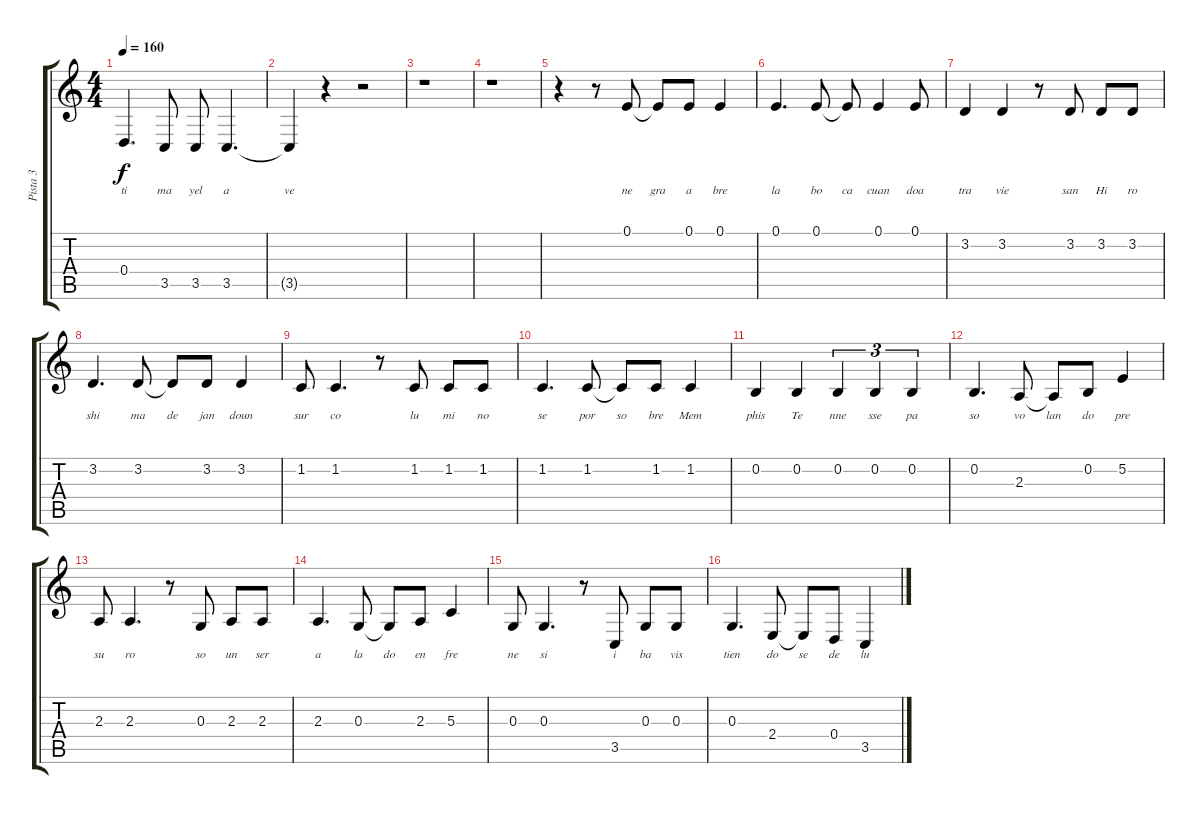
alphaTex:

\track ("Pista 3" "Pista 3") {instrument stringensemble1}
\staff {score tabs}
\tuning (E4 B3 G3 D3 A2 E2) {hide}
\ts (4 4)
\tempo 160
\clef g2
\ks c
0.4.4{d lyrics (0 "ti") lyrics (1 "") lyrics (2 "") lyrics (3 "") lyrics (4 "") dy f} 3.5.8{lyrics (0 "ma") lyrics (1 "") lyrics (2 "") lyrics (3 "") lyrics (4 "")} 3.5.8{lyrics (0 "yel") lyrics (1 "") lyrics (2 "") lyrics (3 "") lyrics (4 "")} 3.5.4{d lyrics (0 "a") lyrics (1 "") lyrics (2 "") lyrics (3 "") lyrics (4 "")} |
3.5{t}.4{lyrics (0 "ve") lyrics (1 "") lyrics (2 "") lyrics (3 "") lyrics (4 "")} r.4 r.2 |
r.1 |
r.1 |
r.4 r.8 0.1.8{lyrics (0 "ne") lyrics (1 "") lyrics (2 "") lyrics (3 "") lyrics (4 "")} 0.1{t}.8{lyrics (0 "gra") lyrics (1 "") lyrics (2 "") lyrics (3 "") lyrics (4 "")} 0.1.8{lyrics (0 "a") lyrics (1 "") lyrics (2 "") lyrics (3 "") lyrics (4 "")} 0.1.4{lyrics (0 "bre") lyrics (1 "") lyrics (2 "") lyrics (3 "") lyrics (4 "")} |
0.1.4{d lyrics (0 "la") lyrics (1 "") lyrics (2 "") lyrics (3 "") lyrics (4 "")} 0.1.8{lyrics (0 "bo") lyrics (1 "") lyrics (2 "") lyrics (3 "") lyrics (4 "")} 0.1{t}.8{lyrics (0 "ca") lyrics (1 "") lyrics (2 "") lyrics (3 "") lyrics (4 "")} 0.1.4{lyrics (0 "cuan") lyrics (1 "") lyrics (2 "") lyrics (3 "") lyrics (4 "")} 0.1.8{lyrics (0 "doa") lyrics (1 "") lyrics (2 "") lyrics (3 "") lyrics (4 "")} |
3.2.4{lyrics (0 "tra") lyrics (1 "") lyrics (2 "") lyrics (3 "") lyrics (4 "")} 3.2.4{lyrics (0 "vie") lyrics (1 "") lyrics (2 "") lyrics (3 "") lyrics (4 "")} r.8 3.2.8{lyrics (0 "san") lyrics (1 "") lyrics (2 "") lyrics (3 "") lyrics (4 "")} 3.2.8{lyrics (0 "Hi") lyrics (1 "") lyrics (2 "") lyrics (3 "") lyrics (4 "")} 3.2.8{lyrics (0 "ro") lyrics (1 "") lyrics (2 "") lyrics (3 "") lyrics (4 "")} |
3.2.4{d lyrics (0 "shi") lyrics (1 "") lyrics (2 "") lyrics (3 "") lyrics (4 "")} 3.2.8{lyrics (0 "ma") lyrics (1 "") lyrics (2 "") lyrics (3 "") lyrics (4 "")} 3.2{t}.8{lyrics (0 "de") lyrics (1 "") lyrics (2 "") lyrics (3 "") lyrics (4 "")} 3.2.8{lyrics (0 "jan") lyrics (1 "") lyrics (2 "") lyrics (3 "") lyrics (4 "")} 3.2.4{lyrics (0 "doun") lyrics (1 "") lyrics (2 "") lyrics (3 "") lyrics (4 "")} |
1.2.8{lyrics (0 "sur") lyrics (1 "") lyrics (2 "") lyrics (3 "") lyrics (4 "")} 1.2.4{d lyrics (0 "co") lyrics (1 "") lyrics (2 "") lyrics (3 "") lyrics (4 "")} r.8 1.2.8{lyrics (0 "lu") lyrics (1 "") lyrics (2 "") lyrics (3 "") lyrics (4 "")} 1.2.8{lyrics (0 "mi") lyrics (1 "") lyrics (2 "") lyrics (3 "") lyrics (4 "")} 1.2.8{lyrics (0 "no") lyrics (1 "") lyrics (2 "") lyrics (3 "") lyrics (4 "")} |
1.2.4{d lyrics (0 "se") lyrics (1 "") lyrics (2 "") lyrics (3 "") lyrics (4 "")} 1.2.8{lyrics (0 "por") lyrics (1 "") lyrics (2 "") lyrics (3 "") lyrics (4 "")} 1.2{t}.8{lyrics (0 "so") lyrics (1 "") lyrics (2 "") lyrics (3 "") lyrics (4 "")} 1.2.8{lyrics (0 "bre") lyrics (1 "") lyrics (2 "") lyrics (3 "") lyrics (4 "")} 1.2.4{lyrics (0 "Mem") lyrics (1 "") lyrics (2 "") lyrics (3 "") lyrics (4 "")} |
0.2.4{lyrics (0 "phis") lyrics (1 "") lyrics (2 "") lyrics (3 "") lyrics (4 "")} 0.2.4{lyrics (0 "Te") lyrics (1 "") lyrics (2 "") lyrics (3 "") lyrics (4 "")} 0.2.4{tu (3 2) lyrics (0 "nne") lyrics (1 "") lyrics (2 "") lyrics (3 "") lyrics (4 "")} 0.2.4{tu (3 2) lyrics (0 "sse") lyrics (1 "") lyrics (2 "") lyrics (3 "") lyrics (4 "")} 0.2.4{tu (3 2) lyrics (0 "pa") lyrics (1 "") lyrics (2 "") lyrics (3 "") lyrics (4 "")} |
0.2.4{d lyrics (0 "so") lyrics (1 "") lyrics (2 "") lyrics (3 "") lyrics (4 "")} 2.3.8{lyrics (0 "vo") lyrics (1 "") lyrics (2 "") lyrics (3 "") lyrics (4 "")} 2.3{t}.8{lyrics (0 "lan") lyrics (1 "") lyrics (2 "") lyrics (3 "") lyrics (4 "")} 0.2.8{lyrics (0 "do") lyrics (1 "") lyrics (2 "") lyrics (3 "") lyrics (4 "")} 5.2.4{lyrics (0 "pre") lyrics (1 "") lyrics (2 "") lyrics (3 "") lyrics (4 "")} |
2.3.8{lyrics (0 "su") lyrics (1 "") lyrics (2 "") lyrics (3 "") lyrics (4 "")} 2.3.4{d lyrics (0 "ro") lyrics (1 "") lyrics (2 "") lyrics (3 "") lyrics (4 "")} r.8 0.3.8{lyrics (0 "so") lyrics (1 "") lyrics (2 "") lyrics (3 "") lyrics (4 "")} 2.3.8{lyrics (0 "un") lyrics (1 "") lyrics (2 "") lyrics (3 "") lyrics (4 "")} 2.3.8{lyrics (0 "ser") lyrics (1 "") lyrics (2 "") lyrics (3 "") lyrics (4 "")} |
2.3.4{d lyrics (0 "a") lyrics (1 "") lyrics (2 "") lyrics (3 "") lyrics (4 "")} 0.3.8{lyrics (0 "la") lyrics (1 "") lyrics (2 "") lyrics (3 "") lyrics (4 "")} 0.3{t}.8{lyrics (0 "do") lyrics (1 "") lyrics (2 "") lyrics (3 "") lyrics (4 "")} 2.3.8{lyrics (0 "en") lyrics (1 "") lyrics (2 "") lyrics (3 "") lyrics (4 "")} 5.3.4{lyrics (0 "fre") lyrics (1 "") lyrics (2 "") lyrics (3 "") lyrics (4 "")} |
0.3.8{lyrics (0 "ne") lyrics (1 "") lyrics (2 "") lyrics (3 "") lyrics (4 "")} 0.3.4{d lyrics (0 "si") lyrics (1 "") lyrics (2 "") lyrics (3 "") lyrics (4 "")} r.8 3.5.8{lyrics (0 "i") lyrics (1 "") lyrics (2 "") lyrics (3 "") lyrics (4 "")} 0.3.8{lyrics (0 "ba") lyrics (1 "") lyrics (2 "") lyrics (3 "") lyrics (4 "")} 0.3.8{lyrics (0 "vis") lyrics (1 "") lyrics (2 "") lyrics (3 "") lyrics (4 "")} |
0.3.4{d lyrics (0 "tien") lyrics (1 "") lyrics (2 "") lyrics (3 "") lyrics (4 "")} 2.4.8{lyrics (0 "do") lyrics (1 "") lyrics (2 "") lyrics (3 "") lyrics (4 "")} 2.4{t}.8{lyrics (0 "se") lyrics (1 "") lyrics (2 "") lyrics (3 "") lyrics (4 "")} 0.4.8{lyrics (0 "de") lyrics (1 "") lyrics (2 "") lyrics (3 "") lyrics (4 "")} 3.5.4{lyrics (0 "lu") lyrics (1 "") lyrics (2 "") lyrics (3 "") lyrics (4 "")}
